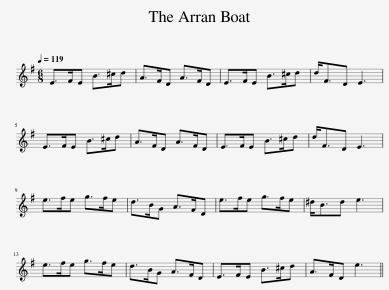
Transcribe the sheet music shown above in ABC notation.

X:1
L:1/8
Q:1/4=119
M:6/8
I:linebreak $
K:Emin
V:1 treble
V:1
 E>FE B>^cd | A>FD A>FD | E>FE B>^cd | d<FD E3 |$ E>FE B>^cd | %5
 A>FD A>FD | E>FE B>^cd | d<FD E3 |$ e>fe g>fe | d>BG A>FD | %10
 e>fe g>fe | ^d<Bd e3 |$ e>fe g>fe | d>BG A>FD | E>FE B>^cd | %15
 A>FD e3 || %16
